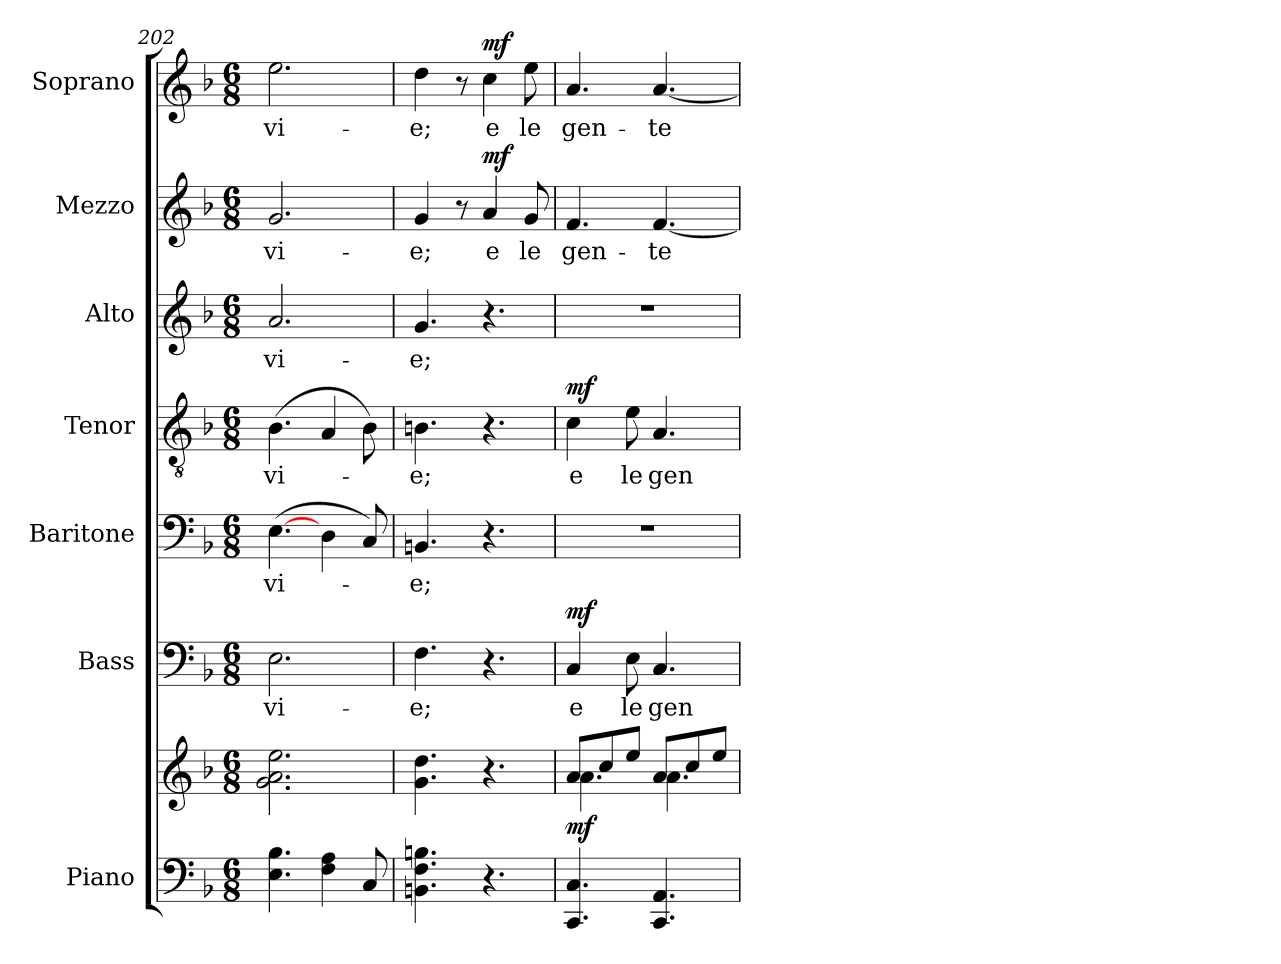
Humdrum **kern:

**kern	**kern	**dynam	**kern	**text	**dynam	**kern	**text	**kern	**text	**dynam	**kern	**text	**kern	**text	**dynam	**kern	**text	**dynam
*part7	*part7	*part7	*part6	*part6	*part6	*part5	*part5	*part4	*part4	*part4	*part3	*part3	*part2	*part2	*part2	*part1	*part1	*part1
*staff8	*staff7	*staff7/8	*staff6	*staff6	*staff6	*staff5	*staff5	*staff4	*staff4	*staff4	*staff3	*staff3	*staff2	*staff2	*staff2	*staff1	*staff1	*staff1
*I"Piano	*	*	*I"Bass	*	*	*I"Baritone	*	*I"Tenor	*	*	*I"Alto	*	*I"Mezzo	*	*	*I"Soprano	*	*
*I'Pno.	*	*	*I'B.	*	*	*I'Bar.	*	*I'T.	*	*	*I'A.	*	*I'M.	*	*	*I'S.	*	*
!!LO:PB:g=z
*clefF4	*clefG2	*	*clefF4	*	*	*clefF4	*	*clefGv2	*	*	*clefG2	*	*clefG2	*	*	*clefG2	*	*
*	*	*	*	*	*	*	*	*ITrd7c12	*	*	*	*	*	*	*	*	*	*
*k[b-]	*k[b-]	*	*k[b-]	*	*	*k[b-]	*	*k[b-]	*	*	*k[b-]	*	*k[b-]	*	*	*k[b-]	*	*
*F:	*F:	*	*F:	*	*	*F:	*	*F:	*	*	*F:	*	*F:	*	*	*F:	*	*
*M6/8	*M6/8	*	*M6/8	*	*	*M6/8	*	*M6/8	*	*	*M6/8	*	*M6/8	*	*	*M6/8	*	*
=202	=202	=202	=202	=202	=202	=202	=202	=202	=202	=202	=202	=202	=202	=202	=202	=202	=202	=202
!	!	!	!	!LO:LY:b:color=#000000	!	!	!	!	!	!	!	!	!	!	!	!	!	!
!	!	!	!	!	!	!	!LO:LY:b:color=#000000	!	!	!	!	!	!	!	!	!	!	!
!	!	!	!	!	!	!	!	!	!LO:LY:b:color=#000000	!	!	!	!	!	!	!	!	!
!	!	!	!	!	!	!	!	!	!	!	!	!LO:LY:b:color=#000000	!	!	!	!	!	!
!	!	!	!	!	!	!	!	!	!	!	!	!	!	!LO:LY:b:color=#000000	!	!	!	!
!	!	!	!	!	!	!	!	!	!	!	!	!	!	!	!	!	!LO:LY:b:color=#000000	!
4.Ei\ 4.B-i	2.gi\ 2.ai 2.eei	.	2.Ei\	vi-	.	([>4.Ei\	vi-	(4.BB-i\	vi-	.	2.ai/	vi-	2.gi/	vi-	.	2.eei\	vi-	.
4Fi\ 4Ai	.	.	.	.	.	4Di\	.	4AAi/	.	.	.	.	.	.	.	.	.	.
8Ci/	.	.	.	.	.	8Ci/)	.	8BB-i\)	.	.	.	.	.	.	.	.	.	.
=203	=203	=203	=203	=203	=203	=203	=203	=203	=203	=203	=203	=203	=203	=203	=203	=203	=203	=203
!	!	!	!	!LO:LY:b:color=#000000	!	!	!	!	!	!	!	!	!	!	!	!	!	!
!	!	!	!	!	!	!	!LO:LY:b:color=#000000	!	!	!	!	!	!	!	!	!	!	!
!	!	!	!	!	!	!	!	!	!LO:LY:b:color=#000000	!	!	!	!	!	!	!	!	!
!	!	!	!	!	!	!	!	!	!	!	!	!LO:LY:b:color=#000000	!	!	!	!	!	!
!	!	!	!	!	!	!	!	!	!	!	!	!	!	!LO:LY:b:color=#000000	!	!	!	!
!	!	!	!	!	!	!	!	!	!	!	!	!	!	!	!	!	!LO:LY:b:color=#000000	!
4.BBni\ 4.Fi 4.Bni	4.gi\ 4.ddi	.	4.Fi\	-e;	.	4.BBni/	-e;	4.BBni\	-e;	.	4.gi/	-e;	4gi/	-e;	.	4ddi\	-e;	.
.	.	.	.	.	.	.	.	.	.	.	.	.	8r	.	.	8r	.	.
!	!	!	!	!	!	!	!	!	!	!	!	!	!	!LO:LY:b:color=#000000	!	!	!	!
!	!	!	!	!	!	!	!	!	!	!	!	!	!	!	!	!	!LO:LY:b:color=#000000	!
4.r	4.r	.	4.r	.	.	4.r	.	4.r	.	.	4.r	.	4ai/	e	mf	4cci\	e	mf
!	!	!	!	!	!	!	!	!	!	!	!	!	!	!LO:LY:b:color=#000000	!	!	!	!
!	!	!	!	!	!	!	!	!	!	!	!	!	!	!	!	!	!LO:LY:b:color=#000000	!
.	.	.	.	.	.	.	.	.	.	.	.	.	8gi/	le	.	8eei\	le	.
=204	=204	=204	=204	=204	=204	=204	=204	=204	=204	=204	=204	=204	=204	=204	=204	=204	=204	=204
*	*^	*	*	*	*	*	*	*	*	*	*	*	*	*	*	*	*	*
!	!	!	!	!	!LO:LY:b:color=#000000	!	!LO:N:vis=1	!	!	!	!	!	!	!	!	!	!	!	!
!	!	!	!	!	!	!	!	!	!	!LO:LY:b:color=#000000	!	!LO:N:vis=1	!	!	!	!	!	!	!
!	!	!	!	!	!	!	!	!	!	!	!	!	!	!	!LO:LY:b:color=#000000	!	!	!	!
!	!	!	!	!	!	!	!	!	!	!	!	!	!	!	!	!	!	!LO:LY:b:color=#000000	!
4.CCi/ 4.Ci	8ai/L	4.ai\	mf	4Ci/	e	mf	2.r	.	4Ci\	e	mf	2.r	.	4.fi/	gen-	.	4.ai/	gen-	.
.	8cci/	.	.	.	.	.	.	.	.	.	.	.	.	.	.	.	.	.	.
!	!	!	!	!	!LO:LY:b:color=#000000	!	!	!	!	!	!	!	!	!	!	!	!	!	!
!	!	!	!	!	!	!	!	!	!	!LO:LY:b:color=#000000	!	!	!	!	!	!	!	!	!
.	8eei/J	.	.	8Ei\	le	.	.	.	8Ei\	le	.	.	.	.	.	.	.	.	.
!	!	!	!	!	!LO:LY:b:color=#000000	!	!	!	!	!	!	!	!	!	!	!	!	!	!
!	!	!	!	!	!	!	!	!	!	!LO:LY:b:color=#000000	!	!	!	!	!	!	!	!	!
!	!	!	!	!	!	!	!	!	!	!	!	!	!	!	!LO:LY:b:color=#000000	!	!	!	!
!	!	!	!	!	!	!	!	!	!	!	!	!	!	!	!	!	!	!LO:LY:b:color=#000000	!
4.CCi/ 4.AAi	8ai/L	4.ai\	.	4.Ci/	gen-	.	.	.	4.AAi/	gen-	.	.	.	[<4.fi/	-te	.	[<4.ai/	-te	.
.	8cci/	.	.	.	.	.	.	.	.	.	.	.	.	.	.	.	.	.	.
.	8eei/J	.	.	.	.	.	.	.	.	.	.	.	.	.	.	.	.	.	.
*	*v	*v	*	*	*	*	*	*	*	*	*	*	*	*	*	*	*	*	*
=	=	=	=	=	=	=	=	=	=	=	=	=	=	=	=	=	=	=
*-	*-	*-	*-	*-	*-	*-	*-	*-	*-	*-	*-	*-	*-	*-	*-	*-	*-	*-
